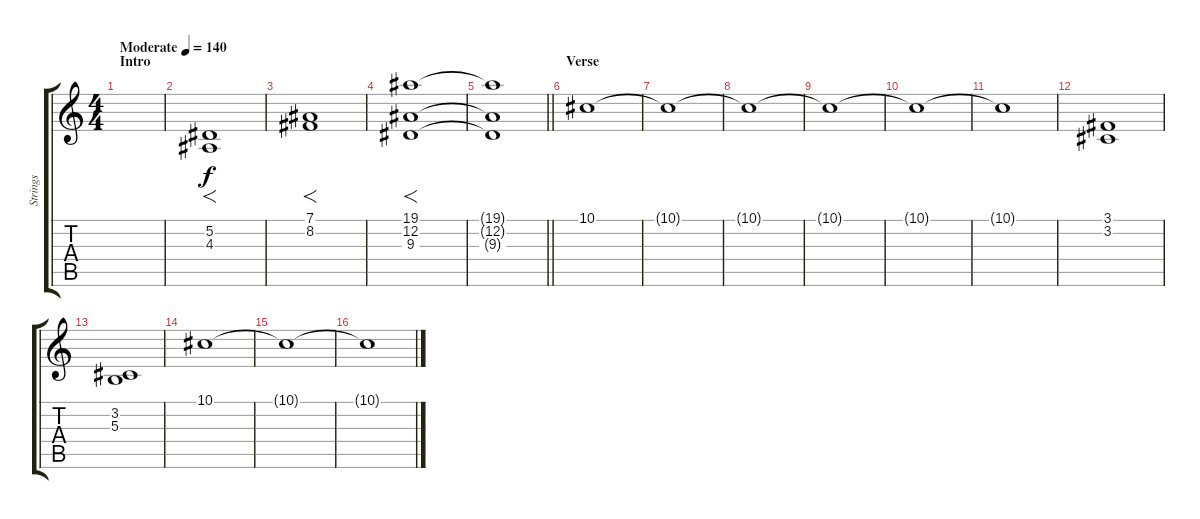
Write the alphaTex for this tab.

\track ("Strings" "Strings") {instrument stringensemble1}
\staff {score tabs}
\tuning (Eb4 Bb3 Gb3 Db3 Ab2 Eb2) {hide}
\ts (4 4)
\section ("" "Intro")
\tempo (140 "Moderate")
\clef g2
\ks c
|
(5.2 4.3).1{f} |
(7.1 8.2).1{f} |
(19.1 12.2 9.3).1{f} |
\barLineRight lightlight
(19.1{t} 12.2{t} 9.3{t}).1 |
\section ("" "Verse")
10.1.1 |
10.1{t}.1 |
10.1{t}.1 |
10.1{t}.1 |
10.1{t}.1 |
10.1{t}.1 |
(3.1 3.2).1 |
(3.2 5.3).1 |
10.1.1 |
10.1{t}.1 |
10.1{t}.1
